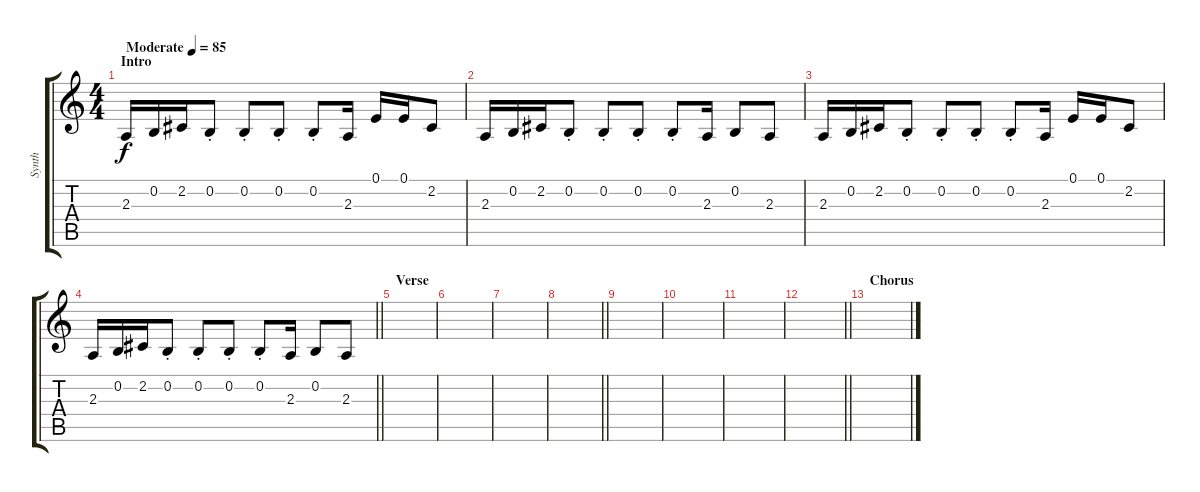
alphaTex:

\track ("Synth" "Synth") {instrument lead8bassandlead}
\staff {score tabs}
\tuning (E4 B3 G3 D3 A2 E2) {hide}
\ts (4 4)
\section ("" "Intro")
\tempo (85 "Moderate")
\clef g2
\ks c
2.3.16{dy f instrument lead8bassandlead} 0.2.16 2.2.16 0.2{st}.8 0.2{st}.8 0.2{st}.8 0.2{st}.8 2.3.16 0.1.16 0.1.16 2.2.8 |
2.3.16 0.2.16 2.2.16 0.2{st}.8 0.2{st}.8 0.2{st}.8 0.2{st}.8 2.3.16 0.2.8 2.3.8 |
2.3.16 0.2.16 2.2.16 0.2{st}.8 0.2{st}.8 0.2{st}.8 0.2{st}.8 2.3.16 0.1.16 0.1.16 2.2.8 |
\barLineRight lightlight
2.3.16 0.2.16 2.2.16 0.2{st}.8 0.2{st}.8 0.2{st}.8 0.2{st}.8 2.3.16 0.2.8 2.3.8 |
\section ("" "Verse")
|
|
|
\barLineRight lightlight
|
|
|
|
\barLineRight lightlight
|
\section ("" "Chorus")
